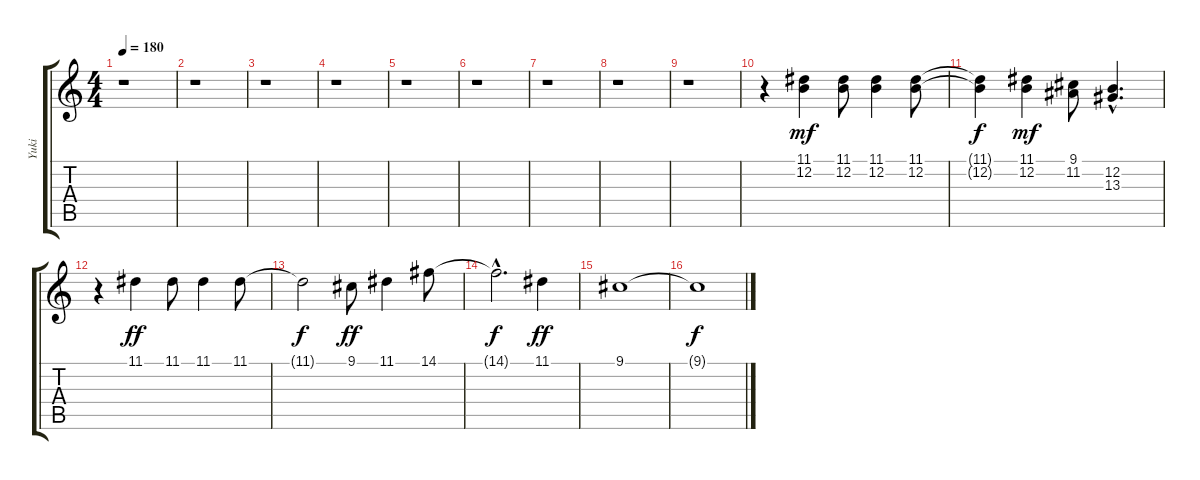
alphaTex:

\track ("Yuki" "Yuki") {instrument tenorsax}
\staff {score tabs}
\tuning (E4 B3 G3 D3 A2 E2) {hide}
\ts (4 4)
\tempo 180
\clef g2
\ks c
r.1{dy f} |
r.1 |
r.1 |
r.1 |
r.1 |
r.1 |
r.1 |
r.1 |
r.1 |
r.4 (11.1 12.2).4{dy mf} (11.1 12.2).8 (11.1 12.2).4 (11.1 12.2).8 |
(11.1{t} 12.2{t}).4{dy f} (11.1 12.2).4{dy mf} (9.1 11.2).8 (12.2{hac} 13.3{hac}).4{d} |
r.4 11.1.4{dy ff} 11.1.8 11.1.4 11.1.8 |
11.1{t}.2{dy f} 9.1.8{dy ff} 11.1.4 14.1.8 |
14.1{hac t}.2{d dy f} 11.1.4{dy ff} |
9.1.1 |
9.1{t}.1{dy f}
